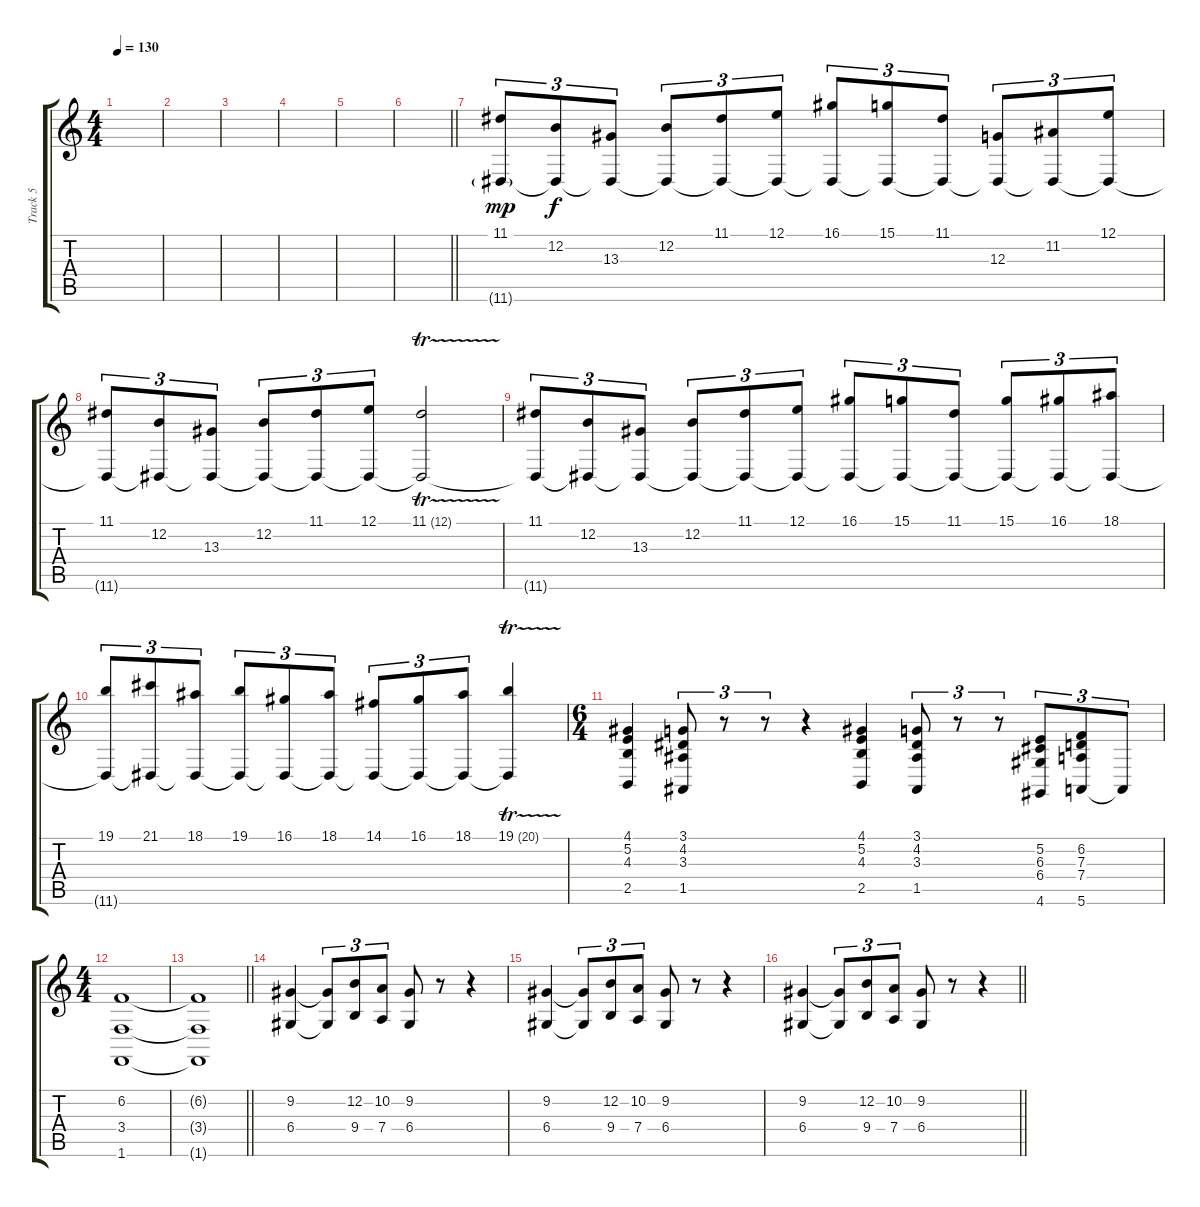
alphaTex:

\track ("Track 5" "Track 5") {instrument stringensemble1}
\staff {score tabs}
\tuning (E4 B3 G3 D3 A2 E2) {hide}
\ts (4 4)
\tempo 130
\clef g2
\ks c
|
|
|
|
|
\barLineRight lightlight
|
(11.1 11.6{g}).8{tu (3 2) dy mp volume 10 instrument pad1newage} (12.2 11.6{t}).8{tu (3 2) dy f} (13.3 11.6{t}).8{tu (3 2)} (12.2 11.6{t}).8{tu (3 2)} (11.1 11.6{t}).8{tu (3 2)} (12.1 11.6{t}).8{tu (3 2)} (16.1 11.6{t}).8{tu (3 2)} (15.1 11.6{t}).8{tu (3 2)} (11.1 11.6{t}).8{tu (3 2)} (12.3 11.6{t}).8{tu (3 2)} (11.2 11.6{t}).8{tu (3 2)} (12.1 11.6{t}).8{tu (3 2)} |
(11.1 11.6{t}).8{tu (3 2)} (12.2 11.6{t}).8{tu (3 2)} (13.3 11.6{t}).8{tu (3 2)} (12.2 11.6{t}).8{tu (3 2)} (11.1 11.6{t}).8{tu (3 2)} (12.1 11.6{t}).8{tu (3 2)} (11.1{tr (12 32)} 11.6{t}).2 |
(11.1 11.6{t}).8{tu (3 2)} (12.2 11.6{t}).8{tu (3 2)} (13.3 11.6{t}).8{tu (3 2)} (12.2 11.6{t}).8{tu (3 2)} (11.1 11.6{t}).8{tu (3 2)} (12.1 11.6{t}).8{tu (3 2)} (16.1 11.6{t}).8{tu (3 2)} (15.1 11.6{t}).8{tu (3 2)} (11.1 11.6{t}).8{tu (3 2)} (15.1 11.6{t}).8{tu (3 2)} (16.1 11.6{t}).8{tu (3 2)} (18.1 11.6{t}).8{tu (3 2)} |
(19.1 11.6{t}).8{tu (3 2)} (21.1 11.6{t}).8{tu (3 2)} (18.1 11.6{t}).8{tu (3 2)} (19.1 11.6{t}).8{tu (3 2)} (16.1 11.6{t}).8{tu (3 2)} (18.1 11.6{t}).8{tu (3 2)} (14.1 11.6{t}).8{tu (3 2)} (16.1 11.6{t}).8{tu (3 2)} (18.1 11.6{t}).8{tu (3 2)} (19.1{tr (20 32)} 11.6{t}).4 |
\ts (6 4)
(4.1 5.2 4.3 2.5).4{instrument stringensemble1} (3.1 4.2 3.3 1.5).8{tu (3 2)} r.8{tu (3 2)} r.8{tu (3 2)} r.4 (4.1 5.2 4.3 2.5).4 (3.1 4.2 3.3 1.5).8{tu (3 2)} r.8{tu (3 2)} r.8{tu (3 2)} (5.2 6.3 6.4 4.6).8{tu (3 2)} (6.2 7.3 7.4 5.6).8{tu (3 2)} 5.6{t}.8{tu (3 2)} |
\ts (4 4)
(6.2 3.4 1.6).1 |
\barLineRight lightlight
(6.2{t} 3.4{t} 1.6{t}).1 |
(9.2 6.4).4 (9.2{t} 6.4{t}).8{tu (3 2)} (12.2 9.4).8{tu (3 2)} (10.2 7.4).8{tu (3 2)} (9.2 6.4).8 r.8 r.4 |
(9.2 6.4).4 (9.2{t} 6.4{t}).8{tu (3 2)} (12.2 9.4).8{tu (3 2)} (10.2 7.4).8{tu (3 2)} (9.2 6.4).8 r.8 r.4 |
\barLineRight lightlight
(9.2 6.4).4 (9.2{t} 6.4{t}).8{tu (3 2)} (12.2 9.4).8{tu (3 2)} (10.2 7.4).8{tu (3 2)} (9.2 6.4).8 r.8 r.4
